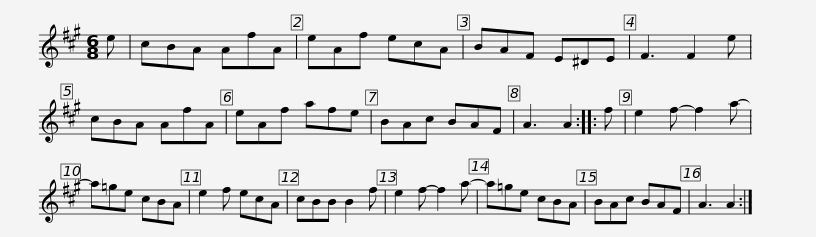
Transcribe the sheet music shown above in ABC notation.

X:1
L:1/8
M:6/8
I:linebreak $
K:A
V:1 treble
V:1
 e | cBA AfA | eAf ecA | BAF E^DE | F3 F2 e | %5
 cBA AfA | eAf afe | BAc BAF |$ A3 A2 :: f | %10
 e2 f- f2 a- | a=ge cBA | e2 f ecA | cBB B2 f | e2 f- f2 a- | %15
 a=ge cBA | BAc BAF |$ A3 A2 :| %18
